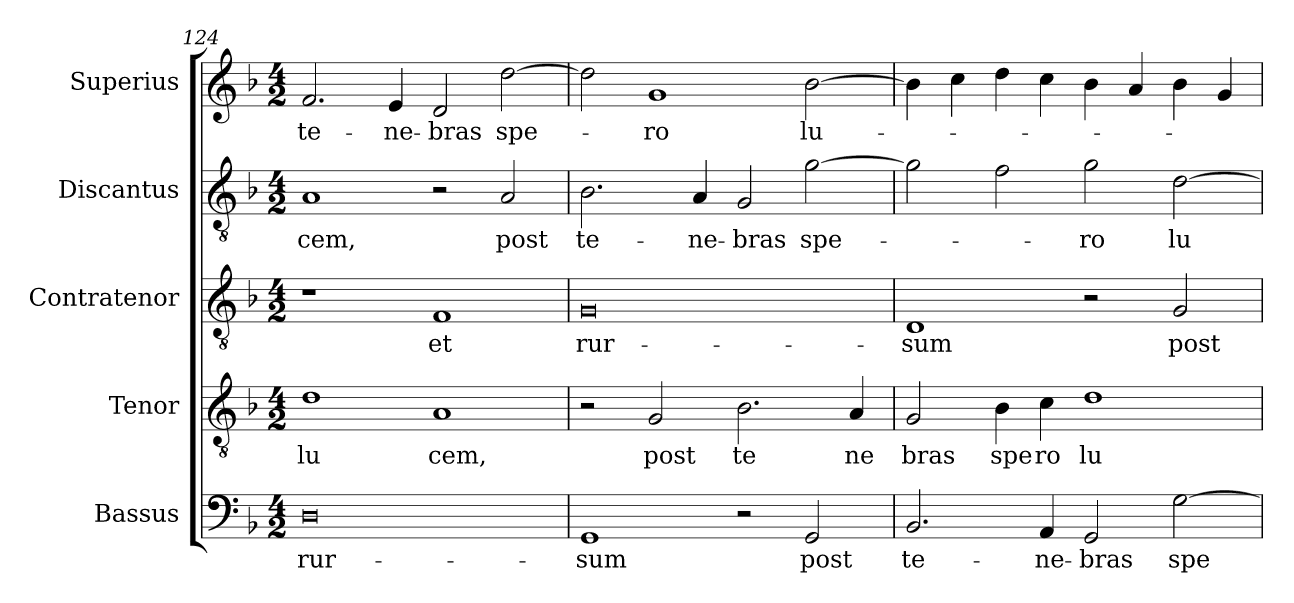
**kern	**text	**kern	**text	**kern	**text	**kern	**text	**kern	**text
*part5	*part5	*part4	*part4	*part3	*part3	*part2	*part2	*part1	*part1
*staff5	*staff5	*staff4	*staff4	*staff3	*staff3	*staff2	*staff2	*staff1	*staff1
*I"Bassus	*	*I"Tenor	*	*I"Contratenor	*	*I"Discantus	*	*I"Superius	*
!!LO:LB:g=z
*clefF4	*	*clefGv2	*	*clefGv2	*	*clefGv2	*	*clefG2	*
*ITrd-3c-5	*	*ITrd-3c-5	*	*ITrd-3c-5	*	*ITrd-3c-5	*	*	*
*k[b-e-]	*	*k[b-e-]	*	*k[b-e-]	*	*k[b-e-]	*	*k[b-]	*
*B-:	*	*B-:	*	*B-:	*	*B-:	*	*F:	*
*M4/2	*	*M4/2	*	*M4/2	*	*M4/2	*	*M4/2	*
=124	=124	=124	=124	=124	=124	=124	=124	=124	=124
!	!LO:LY:b:cj	!	!LO:LY:b:cj	!	!	!	!LO:LY:b:cj	!	!LO:LY:b:cj
0G	rur-	1g	lu	1r	.	1d	-cem,	2.f/	te-
!	!	!	!	!	!	!	!	!	!LO:LY:b:cj
.	.	.	.	.	.	.	.	4e/	-ne-
!	!	!	!LO:LY:b:cj	!	!LO:LY:b:cj	!	!	!	!LO:LY:b:cj
.	.	1d	cem,	1B-	et	2r	.	2d/	-bras
!	!	!	!	!	!	!	!LO:LY:b:cj	!	!LO:LY:b
.	.	.	.	.	.	2d/	post	[>2dd\	spe-
=125	=125	=125	=125	=125	=125	=125	=125	=125	=125
!	!LO:LY:b:cj	!	!	!	!LO:LY:b:cj	!	!LO:LY:b:cj	!	!
1C	-sum	2r	.	0c	rur-	2.e-\	te-	2dd\]	.
!	!	!	!LO:LY:b:cj	!	!	!	!	!	!LO:LY:b:cj
.	.	2c/	post	.	.	.	.	1g	-ro
!	!	!	!	!	!	!	!LO:LY:b:cj	!	!
.	.	.	.	.	.	4d/	-ne-	.	.
!	!	!	!LO:LY:b:cj	!	!	!	!LO:LY:b:cj	!	!
2r	.	2.e-\	te	.	.	2c/	-bras	.	.
!	!LO:LY:b:cj	!	!	!	!	!	!LO:LY:b	!	!LO:LY:b:cj
2C/	post	.	.	.	.	[>2cc\	spe-	[>2b-\	lu-
!	!	!	!LO:LY:b:cj	!	!	!	!	!	!
.	.	4d/	ne	.	.	.	.	.	.
=126	=126	=126	=126	=126	=126	=126	=126	=126	=126
!	!LO:LY:b:cj	!	!LO:LY:b:cj	!	!LO:LY:b:cj	!	!	!	!
2.E-/	te-	2c/	bras	1G	-sum	2cc\]	.	4b-\]	.
.	.	.	.	.	.	.	.	4cc\	.
!	!	!	!LO:LY:b:cj	!	!	!	!	!	!
.	.	4e-\	spe	.	.	2b-\	.	4dd\	.
!	!LO:LY:b:cj	!	!LO:LY:b:cj	!	!	!	!	!	!
4D/	-ne-	4f\	ro	.	.	.	.	4cc\	.
!	!LO:LY:b:cj	!	!LO:LY:b:cj	!	!	!	!LO:LY:b:cj	!	!
2C/	-bras	1g	lu	2r	.	2cc\	-ro	4b-\	.
.	.	.	.	.	.	.	.	4a/	.
!	!LO:LY:b	!	!	!	!LO:LY:b:cj	!	!LO:LY:b:cj	!	!
[>2c\	spe-	.	.	2c/	post	[>2g\	lu-	4b-\	.
.	.	.	.	.	.	.	.	4g/	.
=	=	=	=	=	=	=	=	=	=
*-	*-	*-	*-	*-	*-	*-	*-	*-	*-
